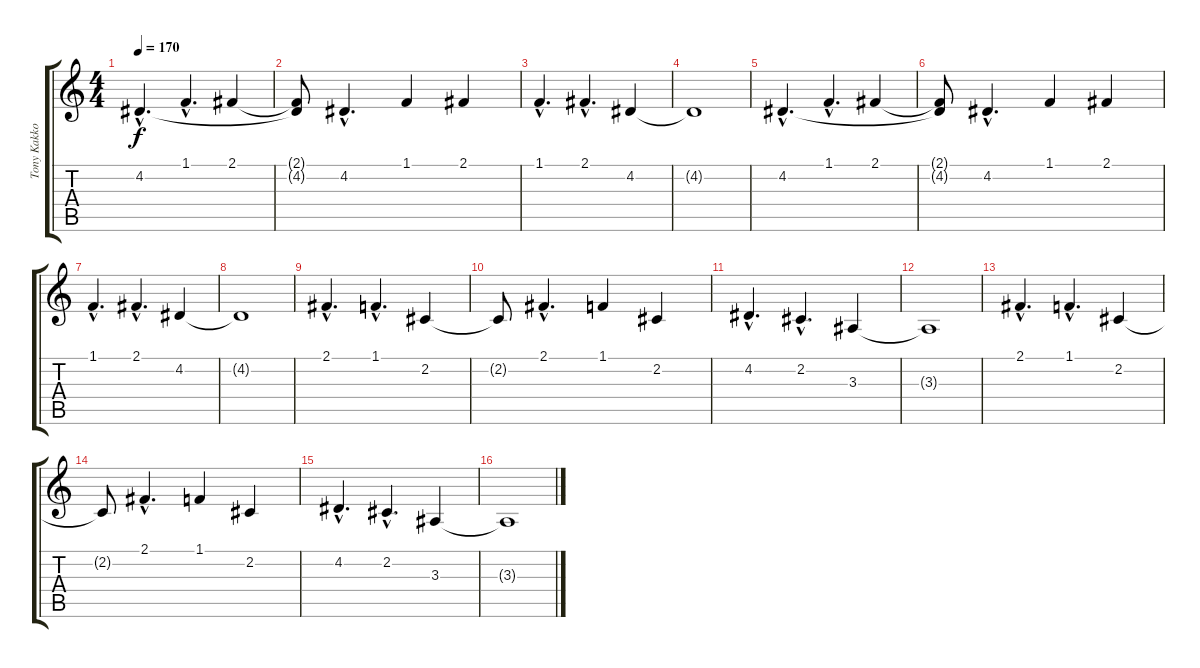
\track ("Tony Kakko" "Tony Kakko") {instrument clarinet}
\staff {score tabs}
\tuning (E4 B3 G3 D3 A2 E2) {hide}
\ts (4 4)
\tempo 170
\clef g2
\ks c
4.2{hac}.4{d dy f} 1.1{hac}.4{d} 2.1.4 |
(2.1{t} 4.2{t}).8 4.2{hac}.4{d} 1.1.4 2.1.4 |
1.1{hac}.4{d} 2.1{hac}.4{d} 4.2.4 |
4.2{t}.1 |
4.2{hac}.4{d} 1.1{hac}.4{d} 2.1.4 |
(2.1{t} 4.2{t}).8 4.2{hac}.4{d} 1.1.4 2.1.4 |
1.1{hac}.4{d} 2.1{hac}.4{d} 4.2.4 |
4.2{t}.1 |
2.1{hac}.4{d} 1.1{hac}.4{d} 2.2.4 |
2.2{t}.8 2.1{hac}.4{d} 1.1.4 2.2.4 |
4.2{hac}.4{d} 2.2{hac}.4{d} 3.3.4 |
3.3{t}.1 |
2.1{hac}.4{d} 1.1{hac}.4{d} 2.2.4 |
2.2{t}.8 2.1{hac}.4{d} 1.1.4 2.2.4 |
4.2{hac}.4{d} 2.2{hac}.4{d} 3.3.4 |
3.3{t}.1
